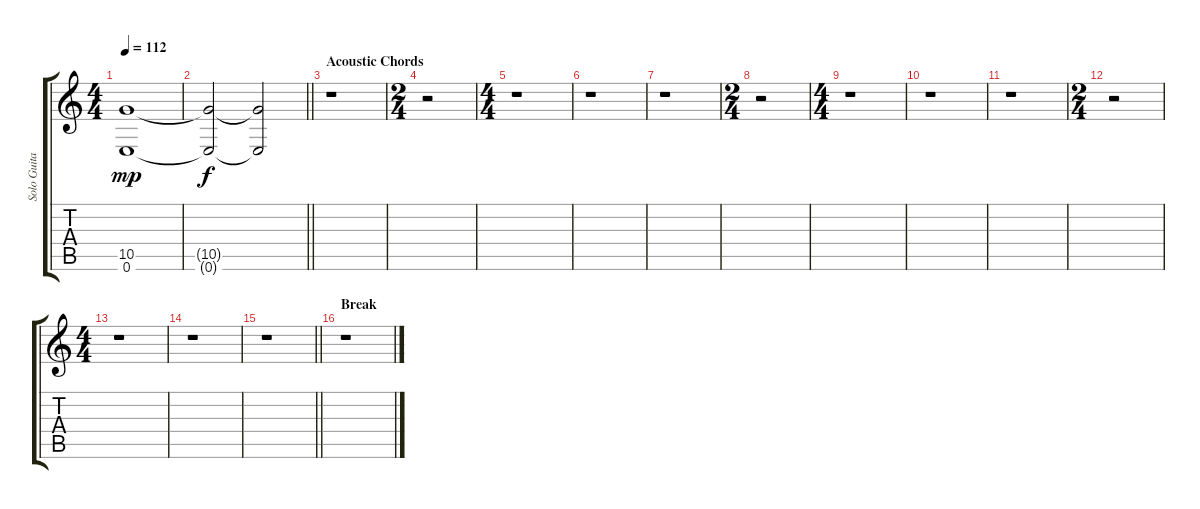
\track ("Solo Guitar 2" "Solo Guita") {instrument distortionguitar}
\staff {score tabs}
\tuning (E4 B3 G3 D3 A2 E2) {hide}
\ts (4 4)
\tempo 112
\clef g2
\ks c
(10.5 0.6).1{dy mp} |
\barLineRight lightlight
(10.5{t} 0.6{t}).2{dy f} (10.5{t} 0.6{t}).2 |
\section ("" "Acoustic Chords")
r.1 |
\ts (2 4)
r.2 |
\ts (4 4)
r.1 |
r.1 |
r.1 |
\ts (2 4)
r.2 |
\ts (4 4)
r.1 |
r.1 |
r.1 |
\ts (2 4)
r.2 |
\ts (4 4)
r.1 |
r.1 |
\barLineRight lightlight
r.1 |
\section ("" "Break")
r.1
